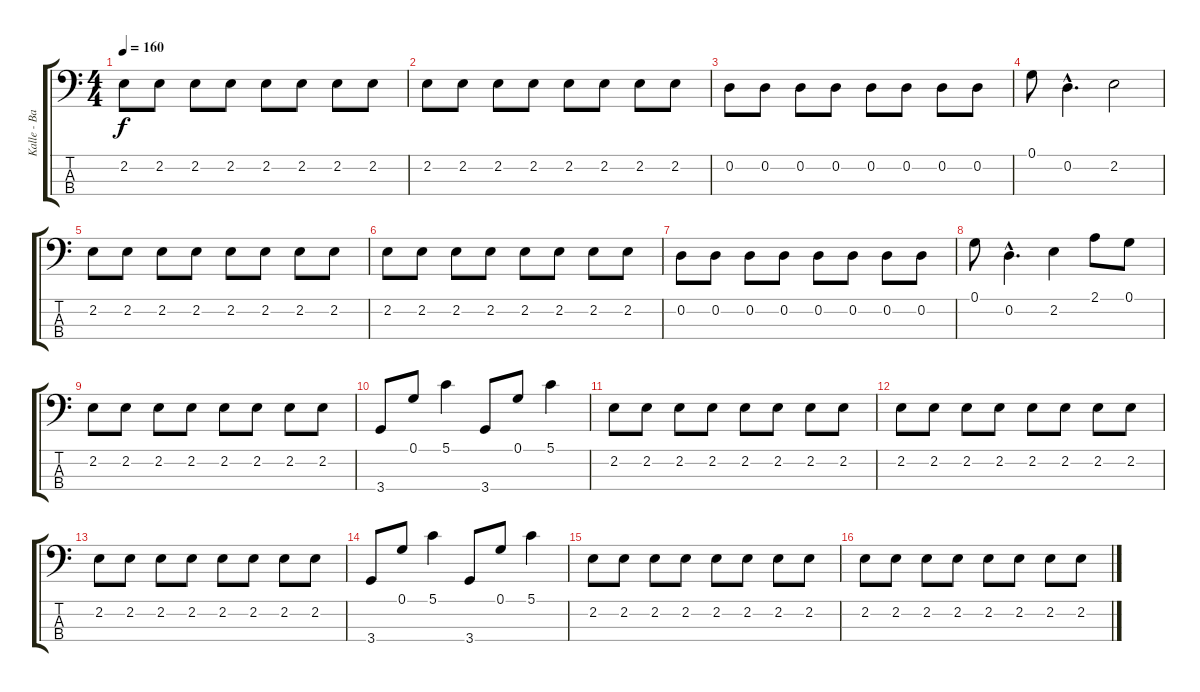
\track ("Kalle - Bass" "Kalle - Ba") {instrument electricguitarclean}
\staff {score tabs}
\tuning (G2 D2 A1 E1) {hide}
\ts (4 4)
\tempo 160
\clef f4
\ks c
2.2.8{dy f} 2.2.8 2.2.8 2.2.8 2.2.8 2.2.8 2.2.8 2.2.8 |
2.2.8 2.2.8 2.2.8 2.2.8 2.2.8 2.2.8 2.2.8 2.2.8 |
0.2.8 0.2.8 0.2.8 0.2.8 0.2.8 0.2.8 0.2.8 0.2.8 |
0.1.8 0.2{hac}.4{d} 2.2.2 |
2.2.8 2.2.8 2.2.8 2.2.8 2.2.8 2.2.8 2.2.8 2.2.8 |
2.2.8 2.2.8 2.2.8 2.2.8 2.2.8 2.2.8 2.2.8 2.2.8 |
0.2.8 0.2.8 0.2.8 0.2.8 0.2.8 0.2.8 0.2.8 0.2.8 |
0.1.8 0.2{hac}.4{d} 2.2.4 2.1.8 0.1.8 |
2.2.8 2.2.8 2.2.8 2.2.8 2.2.8 2.2.8 2.2.8 2.2.8 |
3.4.8 0.1.8 5.1.4 3.4.8 0.1.8 5.1.4 |
2.2.8 2.2.8 2.2.8 2.2.8 2.2.8 2.2.8 2.2.8 2.2.8 |
2.2.8 2.2.8 2.2.8 2.2.8 2.2.8 2.2.8 2.2.8 2.2.8 |
2.2.8 2.2.8 2.2.8 2.2.8 2.2.8 2.2.8 2.2.8 2.2.8 |
3.4.8 0.1.8 5.1.4 3.4.8 0.1.8 5.1.4 |
2.2.8 2.2.8 2.2.8 2.2.8 2.2.8 2.2.8 2.2.8 2.2.8 |
2.2.8 2.2.8 2.2.8 2.2.8 2.2.8 2.2.8 2.2.8 2.2.8
